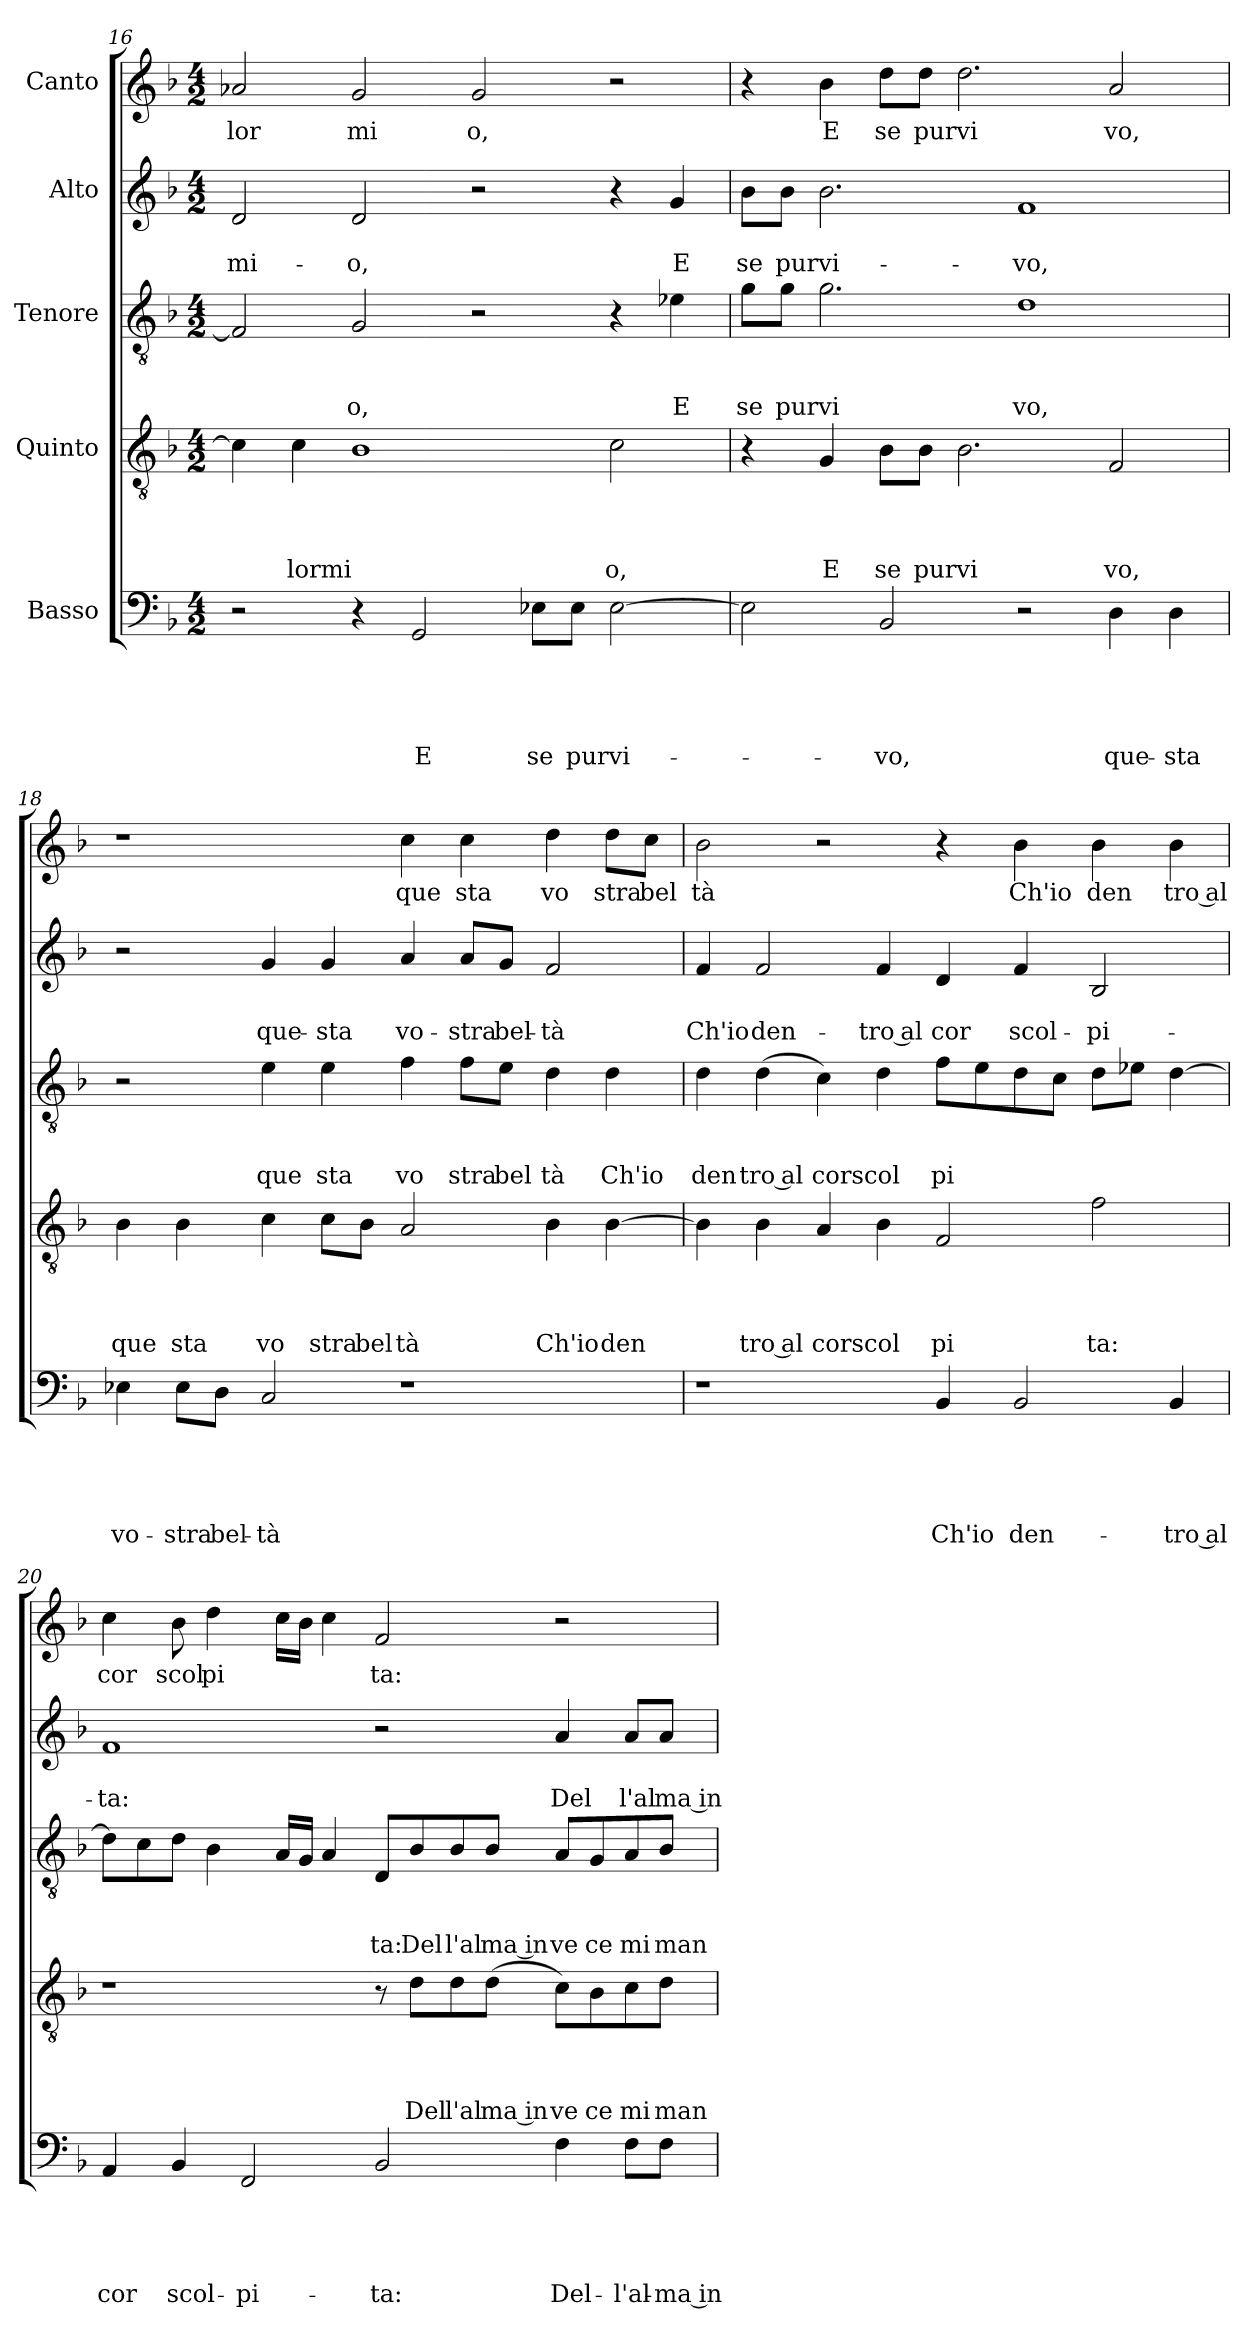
**kern	**text	**text	**text	**text	**text	**kern	**text	**text	**text	**text	**kern	**text	**text	**text	**kern	**text	**text	**kern	**text
*part5	*part5	*part5	*part5	*part5	*part5	*part4	*part4	*part4	*part4	*part4	*part3	*part3	*part3	*part3	*part2	*part2	*part2	*part1	*part1
*staff5	*staff5	*staff5	*staff5	*staff5	*staff5	*staff4	*staff4	*staff4	*staff4	*staff4	*staff3	*staff3	*staff3	*staff3	*staff2	*staff2	*staff2	*staff1	*staff1
*I"Basso	*	*	*	*	*	*I"Quinto	*	*	*	*	*I"Tenore	*	*	*	*I"Alto	*	*	*I"Canto	*
!!LO:LB:g=z
*clefF4	*	*	*	*	*	*clefGv2	*	*	*	*	*clefGv2	*	*	*	*clefG2	*	*	*clefG2	*
*k[b-]	*	*	*	*	*	*k[b-]	*	*	*	*	*k[b-]	*	*	*	*k[b-]	*	*	*k[b-]	*
*F:	*	*	*	*	*	*F:	*	*	*	*	*F:	*	*	*	*F:	*	*	*F:	*
*M4/2	*	*	*	*	*	*M4/2	*	*	*	*	*M4/2	*	*	*	*M4/2	*	*	*M4/2	*
=16	=16	=16	=16	=16	=16	=16	=16	=16	=16	=16	=16	=16	=16	=16	=16	=16	=16	=16	=16
!	!	!	!	!	!	!	!	!	!	!	!	!	!	!	!	!	!LO:LY:b	!	!LO:LY:b
2r	.	.	.	.	.	4c\]	.	.	.	.	2F/]	.	.	.	2d/	.	mi-	2a-X/	-lor
!	!	!	!	!	!	!	!	!	!	!LO:LY:b	!	!	!	!	!	!	!	!	!
.	.	.	.	.	.	4c\	.	.	.	lormi	.	.	.	.	.	.	.	.	.
!	!	!	!	!	!	!	!	!	!	!	!	!	!	!LO:LY:b	!	!	!LO:LY:b	!	!LO:LY:b
4r	.	.	.	.	.	1B-	.	.	.	.	2G/	.	.	-o,	2d/	.	-o,	2g/	mi
!	!	!	!	!	!LO:LY:b	!	!	!	!	!	!	!	!	!	!	!	!	!	!
2GG/	.	.	.	.	E	.	.	.	.	.	.	.	.	.	.	.	.	.	.
!	!	!	!	!	!	!	!	!	!	!	!	!	!	!	!	!	!	!	!LO:LY:b
.	.	.	.	.	.	.	.	.	.	.	2r	.	.	.	2r	.	.	2g/	o,
!	!	!	!	!	!LO:LY:b	!	!	!	!	!	!	!	!	!	!	!	!	!	!
8E-X\L	.	.	.	.	se	.	.	.	.	.	.	.	.	.	.	.	.	.	.
!	!	!	!	!	!LO:LY:b	!	!	!	!	!	!	!	!	!	!	!	!	!	!
8E-\J	.	.	.	.	purvi-	.	.	.	.	.	.	.	.	.	.	.	.	.	.
!	!	!	!	!	!	!	!	!	!	!LO:LY:b	!	!	!	!	!	!	!	!	!
[>2E-\	.	.	.	.	.	2c\	.	.	.	o,	4r	.	.	.	4r	.	.	2r	.
!	!	!	!	!	!	!	!	!	!	!	!	!	!	!LO:LY:b	!	!	!LO:LY:b	!	!
.	.	.	.	.	.	.	.	.	.	.	4e-X\	.	.	E	4g/	.	E	.	.
=17	=17	=17	=17	=17	=17	=17	=17	=17	=17	=17	=17	=17	=17	=17	=17	=17	=17	=17	=17
!	!	!	!	!	!	!	!	!	!	!	!	!	!	!LO:LY:b	!	!	!LO:LY:b	!	!
2E-\]	.	.	.	.	.	4r	.	.	.	.	8g\L	.	.	se	8b-\L	.	se	4r	.
!	!	!	!	!	!	!	!	!	!	!	!	!	!	!LO:LY:b	!	!	!LO:LY:b	!	!
.	.	.	.	.	.	.	.	.	.	.	8g\J	.	.	purvi	8b-\J	.	purvi-	.	.
!	!	!	!	!	!	!	!	!	!	!LO:LY:b	!	!	!	!	!	!	!	!	!LO:LY:b
.	.	.	.	.	.	4G/	.	.	.	E	2.g\	.	.	.	2.b-\	.	.	4b-\	E
!	!	!	!	!	!LO:LY:b	!	!	!	!	!LO:LY:b	!	!	!	!	!	!	!	!	!LO:LY:b
2BB-/	.	.	.	.	-vo,	8B-\L	.	.	.	se	.	.	.	.	.	.	.	8dd\L	se
!	!	!	!	!	!	!	!	!	!	!LO:LY:b	!	!	!	!	!	!	!	!	!LO:LY:b
.	.	.	.	.	.	8B-\J	.	.	.	purvi	.	.	.	.	.	.	.	8dd\J	purvi
.	.	.	.	.	.	2.B-\	.	.	.	.	.	.	.	.	.	.	.	2.dd\	.
!	!	!	!	!	!	!	!	!	!	!	!	!	!	!LO:LY:b	!	!	!LO:LY:b	!	!
2r	.	.	.	.	.	.	.	.	.	.	1d	.	.	vo,	1f	.	-vo,	.	.
!	!	!	!	!	!LO:LY:b	!	!	!	!	!LO:LY:b	!	!	!	!	!	!	!	!	!LO:LY:b
4D\	.	.	.	.	que-	2F/	.	.	.	vo,	.	.	.	.	.	.	.	2a/	vo,
!	!	!	!	!	!LO:LY:b	!	!	!	!	!	!	!	!	!	!	!	!	!	!
4D\	.	.	.	.	-sta	.	.	.	.	.	.	.	.	.	.	.	.	.	.
=18	=18	=18	=18	=18	=18	=18	=18	=18	=18	=18	=18	=18	=18	=18	=18	=18	=18	=18	=18
!	!	!	!	!	!LO:LY:b	!	!	!	!	!LO:LY:b	!	!	!	!	!	!	!	!	!
4E-X\	.	.	.	.	vo-	4B-\	.	.	.	que	2r	.	.	.	2r	.	.	1r	.
!	!	!	!	!	!LO:LY:b	!	!	!	!	!LO:LY:b	!	!	!	!	!	!	!	!	!
8E-\L	.	.	.	.	-stra	4B-\	.	.	.	sta	.	.	.	.	.	.	.	.	.
!	!	!	!	!	!LO:LY:b	!	!	!	!	!	!	!	!	!	!	!	!	!	!
8D\J	.	.	.	.	bel-	.	.	.	.	.	.	.	.	.	.	.	.	.	.
!	!	!	!	!	!LO:LY:b	!	!	!	!	!LO:LY:b	!	!	!	!LO:LY:b	!	!	!LO:LY:b	!	!
2C/	.	.	.	.	-tà	4c\	.	.	.	vo	4e\	.	.	que	4g/	.	que-	.	.
!	!	!	!	!	!	!	!	!	!	!LO:LY:b	!	!	!	!LO:LY:b	!	!	!LO:LY:b	!	!
.	.	.	.	.	.	8c\L	.	.	.	stra	4e\	.	.	sta	4g/	.	-sta	.	.
!	!	!	!	!	!	!	!	!	!	!LO:LY:b	!	!	!	!	!	!	!	!	!
.	.	.	.	.	.	8B-\J	.	.	.	bel	.	.	.	.	.	.	.	.	.
!	!	!	!	!	!	!	!	!	!	!LO:LY:b	!	!	!	!LO:LY:b	!	!	!LO:LY:b	!	!LO:LY:b
1r	.	.	.	.	.	2A/	.	.	.	tà	4f\	.	.	vo	4a/	.	vo-	4cc\	que
!	!	!	!	!	!	!	!	!	!	!	!	!	!	!LO:LY:b	!	!	!LO:LY:b	!	!LO:LY:b
.	.	.	.	.	.	.	.	.	.	.	8f\L	.	.	stra	8a/L	.	-stra	4cc\	sta
!	!	!	!	!	!	!	!	!	!	!	!	!	!	!LO:LY:b	!	!	!LO:LY:b	!	!
.	.	.	.	.	.	.	.	.	.	.	8e\J	.	.	bel	8g/J	.	bel-	.	.
!	!	!	!	!	!	!	!	!	!	!LO:LY:b	!	!	!	!LO:LY:b	!	!	!LO:LY:b	!	!LO:LY:b
.	.	.	.	.	.	4B-\	.	.	.	Ch'io	4d\	.	.	tà	2f/	.	-tà	4dd\	vo
!	!	!	!	!	!	!	!	!	!	!LO:LY:b	!	!	!	!LO:LY:b	!	!	!	!	!LO:LY:b
.	.	.	.	.	.	[>4B-\	.	.	.	den	4d\	.	.	Ch'io	.	.	.	8dd\L	stra
!	!	!	!	!	!	!	!	!	!	!	!	!	!	!	!	!	!	!	!LO:LY:b
.	.	.	.	.	.	.	.	.	.	.	.	.	.	.	.	.	.	8cc\J	bel
=19	=19	=19	=19	=19	=19	=19	=19	=19	=19	=19	=19	=19	=19	=19	=19	=19	=19	=19	=19
!	!	!	!	!	!	!	!	!	!	!	!	!	!	!LO:LY:b	!	!	!LO:LY:b	!	!LO:LY:b
1r	.	.	.	.	.	4B-\]	.	.	.	.	4d\	.	.	den	4f/	.	Ch'io	2b-\	tà
!	!	!	!	!	!	!	!	!	!	!LO:LY:b:rj	!	!	!	!LO:LY:b:rj	!	!	!LO:LY:b	!	!
.	.	.	.	.	.	4B-\	.	.	.	tro al	(<4d\	.	.	tro al	2f/	.	den-	.	.
!	!	!	!	!	!	!	!	!	!	!LO:LY:b	!	!	!	!LO:LY:b	!	!	!	!	!
.	.	.	.	.	.	4A/	.	.	.	corscol	4c\)	.	.	corscol	.	.	.	2r	.
!	!	!	!	!	!	!	!	!	!	!	!	!	!	!	!	!	!LO:LY:b:rj	!	!
.	.	.	.	.	.	4B-\	.	.	.	.	4d\	.	.	.	4f/	.	-tro al	.	.
!	!	!	!	!	!LO:LY:b	!	!	!	!	!LO:LY:b	!	!	!	!LO:LY:b	!	!	!LO:LY:b	!	!
4BB-/	.	.	.	.	Ch'io	2F/	.	.	.	pi	8f\L	.	.	pi	4d/	.	cor	4r	.
.	.	.	.	.	.	.	.	.	.	.	8e\	.	.	.	.	.	.	.	.
!	!	!	!	!	!LO:LY:b	!	!	!	!	!	!	!	!	!	!	!	!LO:LY:b	!	!LO:LY:b
2BB-/	.	.	.	.	den-	.	.	.	.	.	8d\	.	.	.	4f/	.	scol-	4b-\	Ch'io
.	.	.	.	.	.	.	.	.	.	.	8c\J	.	.	.	.	.	.	.	.
!	!	!	!	!	!	!	!	!	!	!LO:LY:b	!	!	!	!	!	!	!LO:LY:b	!	!LO:LY:b
.	.	.	.	.	.	2f\	.	.	.	ta:	8d\L	.	.	.	2B-/	.	-pi-	4b-\	den
.	.	.	.	.	.	.	.	.	.	.	8e-X\J	.	.	.	.	.	.	.	.
!	!	!	!	!	!LO:LY:b:rj	!	!	!	!	!	!	!	!	!	!	!	!	!	!LO:LY:b:rj
4BB-/	.	.	.	.	-tro al	.	.	.	.	.	[<4d\	.	.	.	.	.	.	4b-\	tro al
!!LO:LB:g=z
=20	=20	=20	=20	=20	=20	=20	=20	=20	=20	=20	=20	=20	=20	=20	=20	=20	=20	=20	=20
!	!	!	!	!	!LO:LY:b	!	!	!	!	!	!	!	!	!	!	!	!LO:LY:b	!	!LO:LY:b
4AA/	.	.	.	.	cor	1r	.	.	.	.	8d\L]	.	.	.	1f	.	-ta:	4cc\	cor
.	.	.	.	.	.	.	.	.	.	.	8c\	.	.	.	.	.	.	.	.
!	!	!	!	!	!LO:LY:b	!	!	!	!	!	!	!	!	!	!	!	!	!	!LO:LY:b
4BB-/	.	.	.	.	scol-	.	.	.	.	.	8d\J	.	.	.	.	.	.	8b-\	scol
!	!	!	!	!	!	!	!	!	!	!	!	!	!	!	!	!	!	!	!LO:LY:b
.	.	.	.	.	.	.	.	.	.	.	4B-\	.	.	.	.	.	.	4dd\	pi
!	!	!	!	!	!LO:LY:b	!	!	!	!	!	!	!	!	!	!	!	!	!	!
2FF/	.	.	.	.	-pi-	.	.	.	.	.	.	.	.	.	.	.	.	.	.
.	.	.	.	.	.	.	.	.	.	.	16A/LL	.	.	.	.	.	.	16cc\LL	.
.	.	.	.	.	.	.	.	.	.	.	16G/JJ	.	.	.	.	.	.	16b-\JJ	.
.	.	.	.	.	.	.	.	.	.	.	4A/	.	.	.	.	.	.	4cc\	.
!	!	!	!	!	!LO:LY:b	!	!	!	!	!	!	!	!	!LO:LY:b	!	!	!	!	!LO:LY:b
2BB-/	.	.	.	.	-ta:	8r	.	.	.	.	8D/L	.	.	ta:	2r	.	.	2f/	ta:
!	!	!	!	!	!	!	!	!	!	!LO:LY:b	!	!	!	!LO:LY:b	!	!	!	!	!
.	.	.	.	.	.	8d\L	.	.	.	Del	8B-/	.	.	Del	.	.	.	.	.
!	!	!	!	!	!	!	!	!	!	!LO:LY:b	!	!	!	!LO:LY:b	!	!	!	!	!
.	.	.	.	.	.	8d\	.	.	.	l'al	8B-/	.	.	l'al	.	.	.	.	.
!	!	!	!	!	!	!	!	!	!	!LO:LY:b:rj	!	!	!	!LO:LY:b:rj	!	!	!	!	!
.	.	.	.	.	.	(<8d\J	.	.	.	ma in	8B-/J	.	.	ma in	.	.	.	.	.
!	!	!	!	!	!LO:LY:b	!	!	!	!	!LO:LY:b	!	!	!	!LO:LY:b	!	!	!LO:LY:b	!	!
4F\	.	.	.	.	Del-	8c\L)	.	.	.	ve	8A/L	.	.	ve	4a/	.	Del	2r	.
!	!	!	!	!	!	!	!	!	!	!LO:LY:b	!	!	!	!LO:LY:b	!	!	!	!	!
.	.	.	.	.	.	8B-\	.	.	.	ce	8G/	.	.	ce	.	.	.	.	.
!	!	!	!	!	!LO:LY:b	!	!	!	!	!LO:LY:b	!	!	!	!LO:LY:b	!	!	!LO:LY:b	!	!
8F\L	.	.	.	.	-l'al-	8c\	.	.	.	mi	8A/	.	.	mi	8a/L	.	l'al	.	.
!	!	!	!	!	!LO:LY:b:rj	!	!	!	!	!LO:LY:b	!	!	!	!LO:LY:b	!	!	!LO:LY:b:rj	!	!
8F\J	.	.	.	.	-ma in-	8d\J	.	.	.	man	8B-/J	.	.	man	8a/J	.	ma in	.	.
=	=	=	=	=	=	=	=	=	=	=	=	=	=	=	=	=	=	=	=
*-	*-	*-	*-	*-	*-	*-	*-	*-	*-	*-	*-	*-	*-	*-	*-	*-	*-	*-	*-
